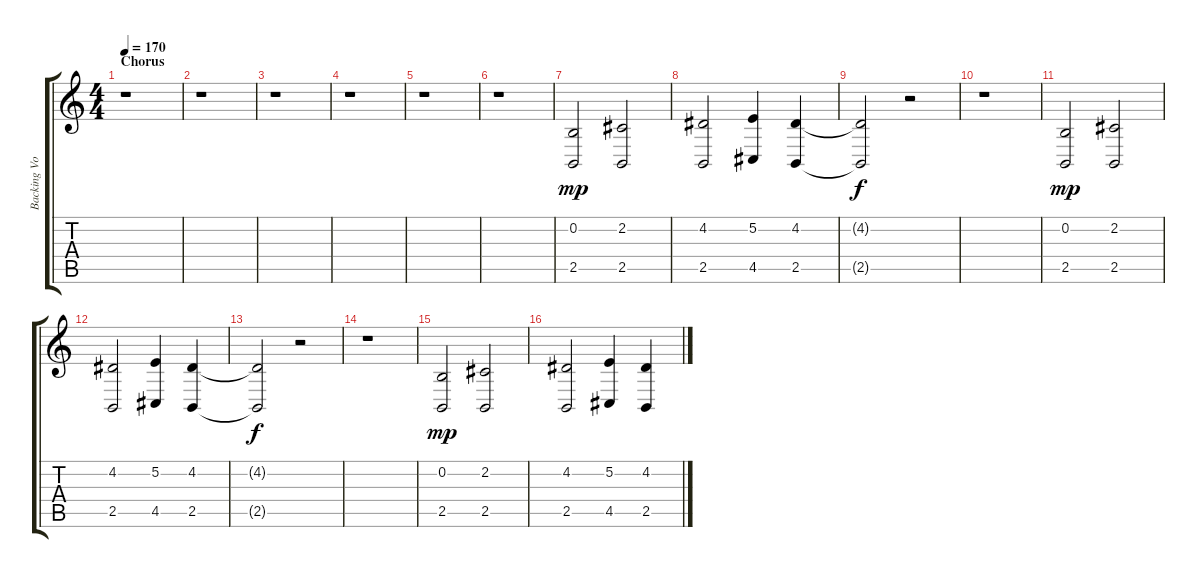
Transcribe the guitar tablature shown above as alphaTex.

\track ("Backing Vocals" "Backing Vo") {instrument lead1square}
\staff {score tabs}
\tuning (E4 B3 G3 D3 A2 E2) {hide}
\ts (4 4)
\section ("" "Chorus")
\tempo 170
\clef g2
\ks c
r.1{dy f} |
r.1 |
r.1 |
r.1 |
r.1 |
r.1 |
(0.2 2.5).2{dy mp} (2.2 2.5).2 |
(4.2 2.5).2 (5.2 4.5).4 (4.2 2.5).4 |
(4.2{t} 2.5{t}).2{dy f} r.2 |
r.1 |
(0.2 2.5).2{dy mp} (2.2 2.5).2 |
(4.2 2.5).2 (5.2 4.5).4 (4.2 2.5).4 |
(4.2{t} 2.5{t}).2{dy f} r.2 |
r.1 |
(0.2 2.5).2{dy mp} (2.2 2.5).2 |
(4.2 2.5).2 (5.2 4.5).4 (4.2 2.5).4
